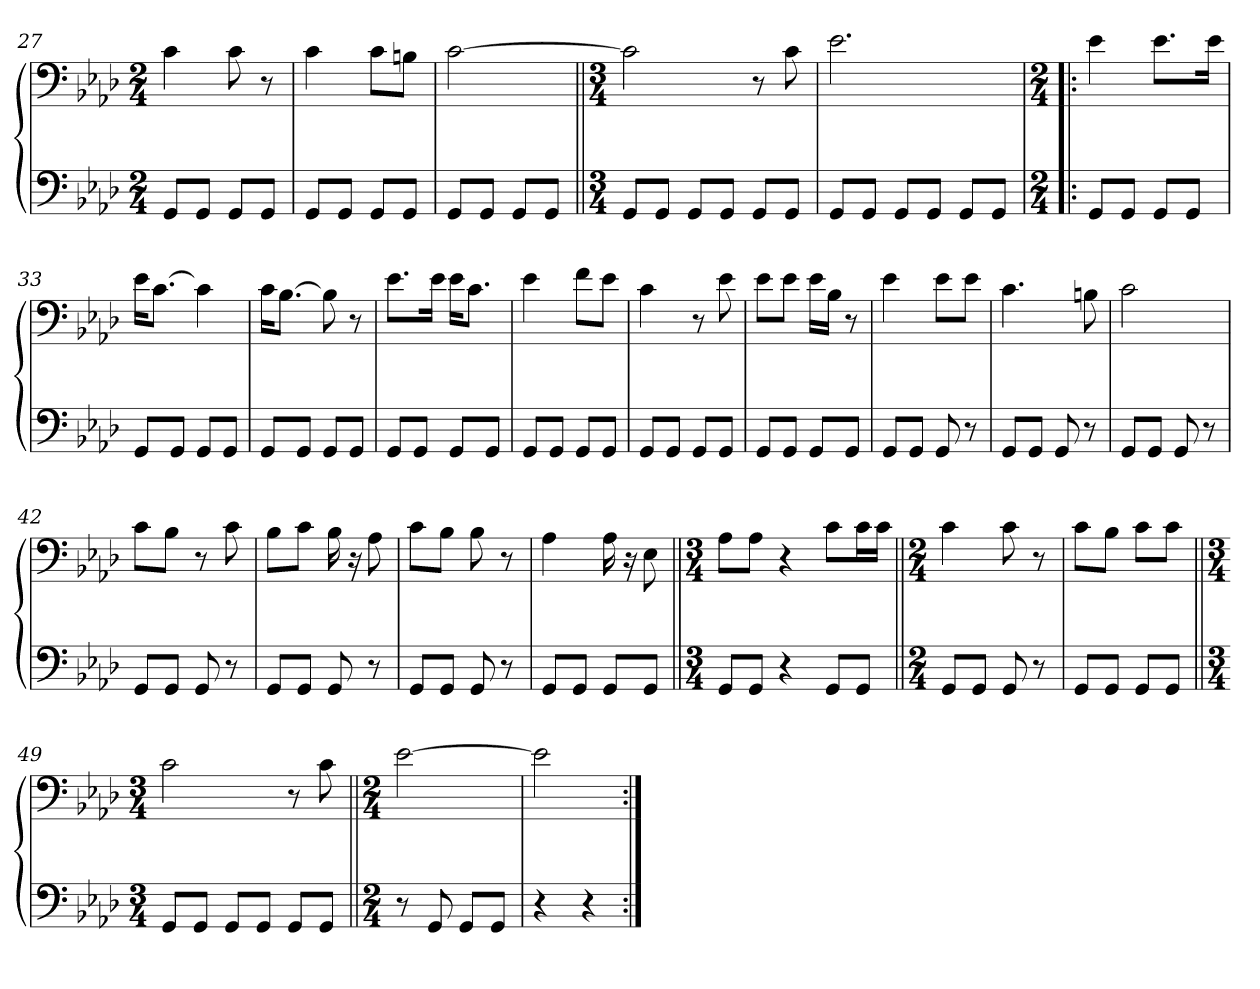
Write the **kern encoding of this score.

**kern	**kern
*part1	*part1
*staff2	*staff1
*clefF4	*clefF4
*k[b-e-a-d-]	*k[b-e-a-d-]
*M2/4	*M2/4
=27	=27
8GG/L	4c\
8GG/J	.
8GG/L	8c\
8GG/J	8r
=28	=28
8GG/L	4c\
8GG/J	.
8GG/L	8c\L
8GG/J	8Bn\J
=29	=29
8GG/L	[2c\
8GG/J	.
8GG/L	.
8GG/J	.
=30||	=30||
*M3/4	*M3/4
8GG/L	2c\]
8GG/J	.
8GG/L	.
8GG/J	.
8GG/L	8r
8GG/J	8c\
=31	=31
8GG/L	2.e-\
8GG/J	.
8GG/L	.
8GG/J	.
8GG/L	.
8GG/J	.
=32!|:	=32!|:
*M2/4	*M2/4
8GG/L	4e-\
8GG/J	.
8GG/L	8.e-\L
8GG/J	.
.	16e-\Jk
=33	=33
8GG/L	16e-\KL
.	[8.c\J
8GG/J	.
8GG/L	4c\]
8GG/J	.
=34	=34
8GG/L	16c\KL
.	[8.B-\J
8GG/J	.
8GG/L	8B-\]
8GG/J	8r
=35	=35
8GG/L	8.e-\L
8GG/J	.
.	16e-\Jk
8GG/L	16e-\KL
.	8.c\J
8GG/J	.
=36	=36
8GG/L	4e-\
8GG/J	.
8GG/L	8f\L
8GG/J	8e-\J
=37	=37
8GG/L	4c\
8GG/J	.
8GG/L	8r
8GG/J	8e-\
=38	=38
8GG/L	8e-\L
8GG/J	8e-\J
8GG/L	16e-\LL
.	16B-\JJ
8GG/J	8r
=39	=39
8GG/L	4e-\
8GG/J	.
8GG/	8e-\L
8r	8e-\J
=40	=40
8GG/L	4.c\
8GG/J	.
8GG/	.
8r	8Bn\
=41	=41
8GG/L	2c\
8GG/J	.
8GG/	.
8r	.
=42	=42
8GG/L	8c\L
8GG/J	8B-\J
8GG/	8r
8r	8c\
=43	=43
8GG/L	8B-\L
8GG/J	8c\J
8GG/	16B-\
.	16r
8r	8A-\
=44	=44
8GG/L	8c\L
8GG/J	8B-\J
8GG/	8B-\
8r	8r
=45	=45
8GG/L	4A-\
8GG/J	.
8GG/L	16A-\
.	16r
8GG/J	8E-\
=46||	=46||
*M3/4	*M3/4
8GG/L	8A-\L
8GG/J	8A-\J
4r	4r
8GG/L	8c\L
8GG/J	16c\L
.	16c\JJ
=47||	=47||
*M2/4	*M2/4
8GG/L	4c\
8GG/J	.
8GG/	8c\
8r	8r
=48	=48
8GG/L	8c\L
8GG/J	8B-\J
8GG/L	8c\L
8GG/J	8c\J
=49||	=49||
*M3/4	*M3/4
8GG/L	2c\
8GG/J	.
8GG/L	.
8GG/J	.
8GG/L	8r
8GG/J	8c\
=50||	=50||
*M2/4	*M2/4
8r	[2e-\
8GG/	.
8GG/L	.
8GG/J	.
=51	=51
4r	2e-\]
4r	.
=:|!	=:|!
*-	*-
